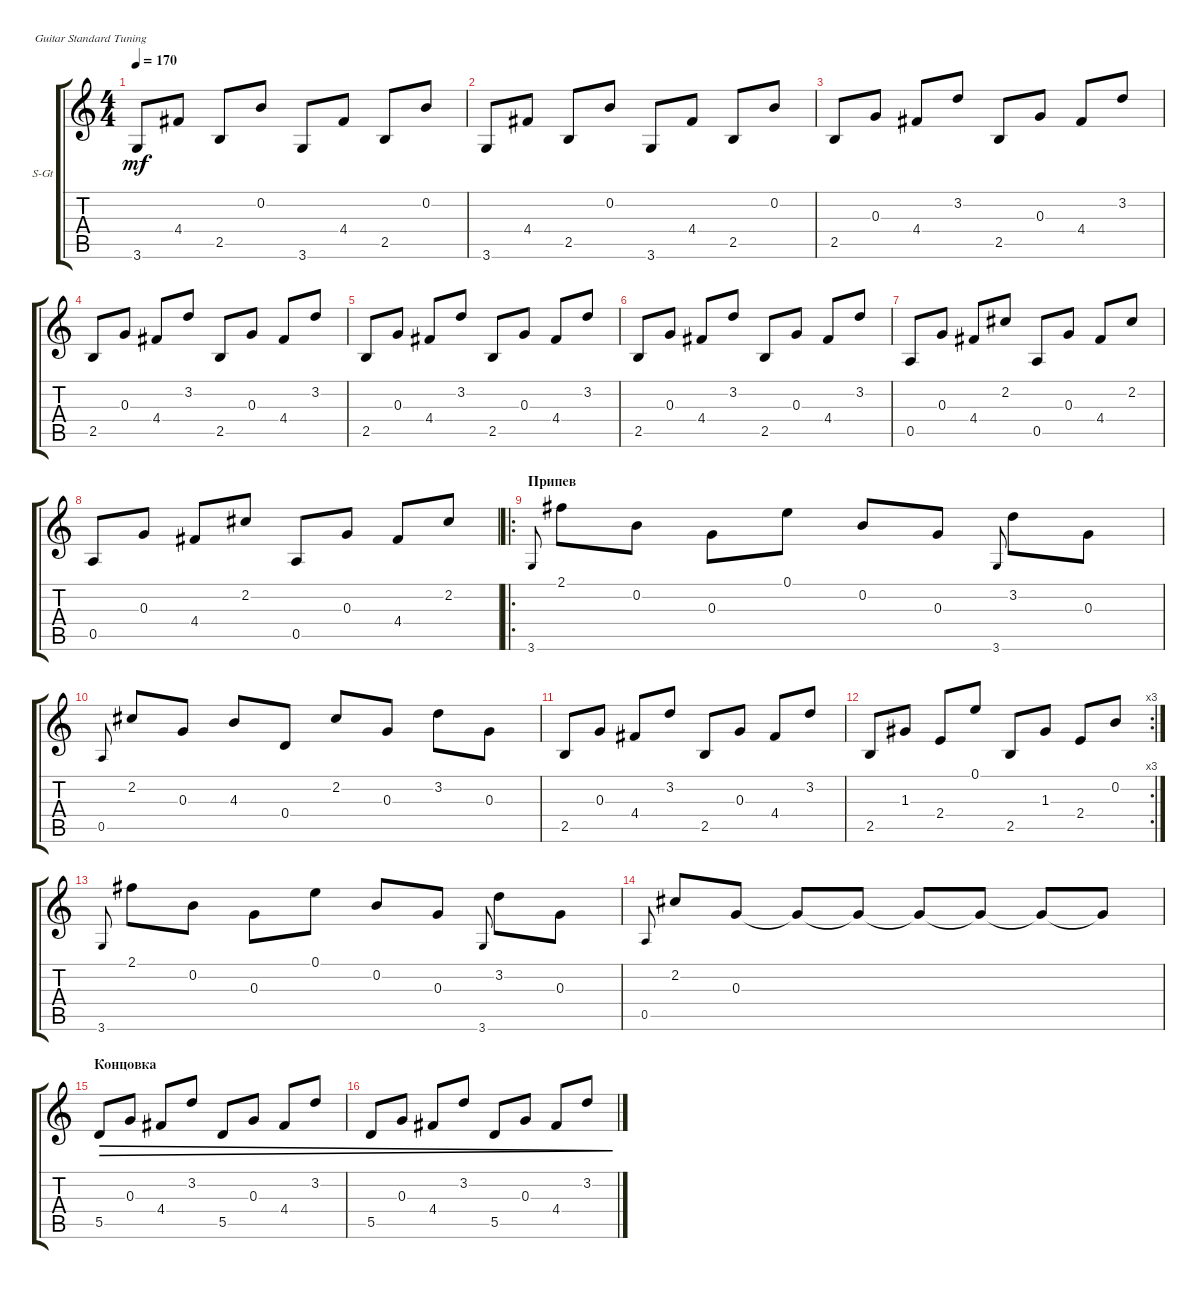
\defaultSystemsLayout 4
\bracketExtendMode groupsimilarinstruments
\firstSystemTrackNameOrientation horizontal
\otherSystemsTrackNameOrientation horizontal
\track ("Steel Guitar" "S-Gt") {instrument acousticguitarsteel}
\staff {score tabs}
\tuning (E4 B3 G3 D3 A2 E2)
\ts (4 4)
\tempo 170
\clef g2
\ks c
3.6.8{dy mf} 4.4.8 2.5.8 0.2.8 3.6.8 4.4.8 2.5.8 0.2.8 |
3.6.8 4.4.8 2.5.8 0.2.8 3.6.8 4.4.8 2.5.8 0.2.8 |
2.5.8 0.3.8 4.4.8 3.2.8 2.5.8 0.3.8 4.4.8 3.2.8 |
2.5.8 0.3.8 4.4.8 3.2.8 2.5.8 0.3.8 4.4.8 3.2.8 |
2.5.8 0.3.8 4.4.8 3.2.8 2.5.8 0.3.8 4.4.8 3.2.8 |
2.5.8 0.3.8 4.4.8 3.2.8 2.5.8 0.3.8 4.4.8 3.2.8 |
0.5.8 0.3.8 4.4.8 2.2.8 0.5.8 0.3.8 4.4.8 2.2.8 |
0.5.8 0.3.8 4.4.8 2.2.8 0.5.8 0.3.8 4.4.8 2.2.8 |
\ro
\section ("" "Припев")
3.6.8{gr onbeat} 2.1.8 0.2.8 0.3.8 0.1.8 0.2.8 0.3.8 3.6.8{gr onbeat} 3.2.8 0.3.8 |
0.5.8{gr onbeat} 2.2.8 0.3.8 4.3.8 0.4.8 2.2.8 0.3.8 3.2.8 0.3.8 |
2.5.8 0.3.8 4.4.8 3.2.8 2.5.8 0.3.8 4.4.8 3.2.8 |
\rc 3
2.5.8 1.3.8 2.4.8 0.1.8 2.5.8 1.3.8 2.4.8 0.2.8 |
3.6.8{gr onbeat} 2.1.8 0.2.8 0.3.8 0.1.8 0.2.8 0.3.8 3.6.8{gr onbeat} 3.2.8 0.3.8 |
0.5.8{gr onbeat} 2.2.8 0.3.8 0.3{t}.8 0.3{t}.8 0.3{t}.8 0.3{t}.8 0.3{t}.8 0.3{t}.8 |
\section ("" "Концовка")
5.5.8{dec} 0.3.8{dec} 4.4.8{dec} 3.2.8{dec} 5.5.8{dec} 0.3.8{dec} 4.4.8{dec} 3.2.8{dec} |
5.5.8{dec} 0.3.8{dec} 4.4.8{dec} 3.2.8{dec} 5.5.8{dec} 0.3.8{dec} 4.4.8{dec} 3.2.8{dec}
